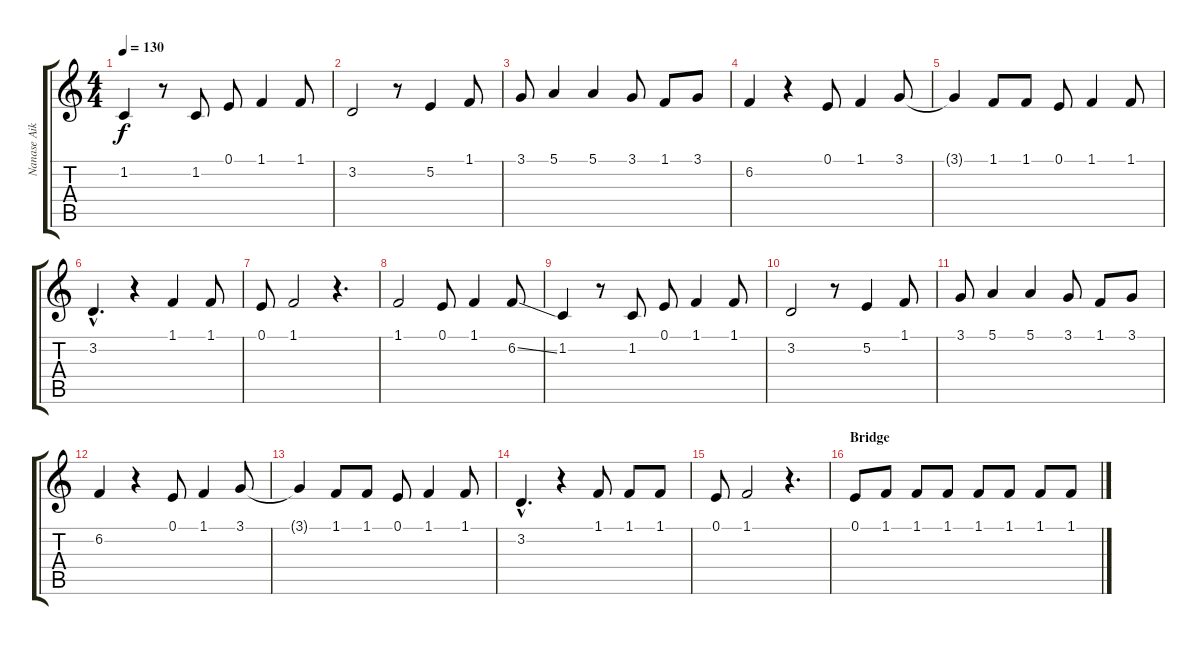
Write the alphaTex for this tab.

\track ("Nanase Aikawa (Voice)" "Nanase Aik") {instrument clarinet}
\staff {score tabs}
\tuning (E4 B3 G3 D3 A2 E2) {hide}
\ts (4 4)
\tempo 130
\clef g2
\ks c
1.2.4{dy f} r.8 1.2.8 0.1.8 1.1.4 1.1.8 |
3.2.2 r.8 5.2.4 1.1.8 |
3.1.8 5.1.4 5.1.4 3.1.8 1.1.8 3.1.8 |
6.2.4 r.4 0.1.8 1.1.4 3.1.8 |
3.1{t}.4 1.1.8 1.1.8 0.1.8 1.1.4 1.1.8 |
3.2{hac}.4{d} r.4 1.1.4 1.1.8 |
0.1.8 1.1.2 r.4{d} |
1.1.2 0.1.8 1.1.4 6.2{ss}.8 |
1.2.4 r.8 1.2.8 0.1.8 1.1.4 1.1.8 |
3.2.2 r.8 5.2.4 1.1.8 |
3.1.8 5.1.4 5.1.4 3.1.8 1.1.8 3.1.8 |
6.2.4 r.4 0.1.8 1.1.4 3.1.8 |
3.1{t}.4 1.1.8 1.1.8 0.1.8 1.1.4 1.1.8 |
3.2{hac}.4{d} r.4 1.1.8 1.1.8 1.1.8 |
0.1.8 1.1.2 r.4{d} |
\section ("" "Bridge")
0.1.8 1.1.8 1.1.8 1.1.8 1.1.8 1.1.8 1.1.8 1.1.8
